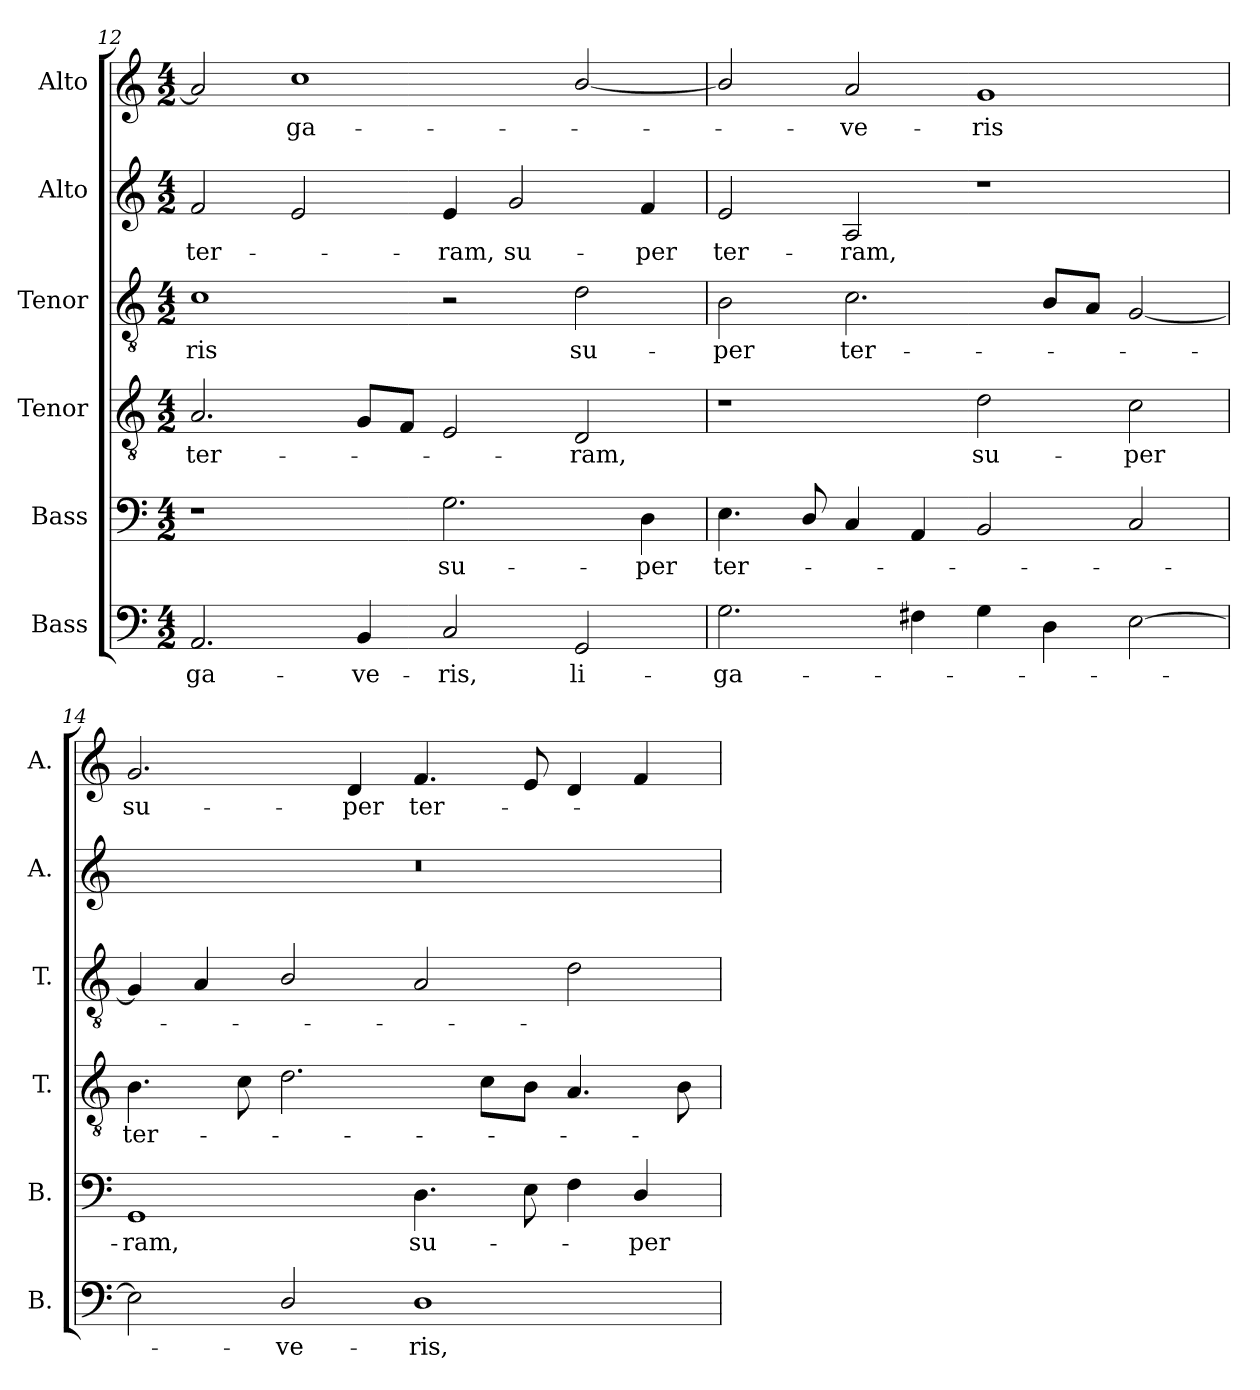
**kern	**text	**kern	**text	**kern	**text	**kern	**text	**kern	**text	**kern	**text
*part6	*part6	*part5	*part5	*part4	*part4	*part3	*part3	*part2	*part2	*part1	*part1
*staff6	*staff6	*staff5	*staff5	*staff4	*staff4	*staff3	*staff3	*staff2	*staff2	*staff1	*staff1
*I"Bass	*	*I"Bass	*	*I"Tenor	*	*I"Tenor	*	*I"Alto	*	*I"Alto	*
*I'B.	*	*I'B.	*	*I'T.	*	*I'T.	*	*I'A.	*	*I'A.	*
*clefF4	*	*clefF4	*	*clefGv2	*	*clefGv2	*	*clefG2	*	*clefG2	*
*	*	*	*	*ITrd7c12	*	*ITrd7c12	*	*	*	*	*
*k[]	*	*k[]	*	*k[]	*	*k[]	*	*k[]	*	*k[]	*
*C:	*	*C:	*	*C:	*	*C:	*	*C:	*	*C:	*
*M4/2	*	*M4/2	*	*M4/2	*	*M4/2	*	*M4/2	*	*M4/2	*
=12	=12	=12	=12	=12	=12	=12	=12	=12	=12	=12	=12
!	!LO:LY:b:color=#000000	!	!	!	!	!	!	!	!	!	!
!	!	!	!	!	!LO:LY:b:color=#000000	!	!	!	!	!	!
!	!	!	!	!	!	!	!LO:LY:b:color=#000000	!	!	!	!
!	!	!	!	!	!	!	!	!	!LO:LY:b:color=#000000	!	!
2.AAi/	-ga-	1r	.	2.AAi/	ter-	1Ci	-ris	2fi/	ter-	2ai/]	.
!	!	!	!	!	!	!	!	!	!	!	!LO:LY:b:color=#000000
.	.	.	.	.	.	.	.	2ei/	.	1cci	-ga-
!	!LO:LY:b:color=#000000	!	!	!	!	!	!	!	!	!	!
4BBi/	-ve-	.	.	8GGi/L	.	.	.	.	.	.	.
.	.	.	.	8FFi/J	.	.	.	.	.	.	.
!	!LO:LY:b:color=#000000	!	!	!	!	!	!	!	!	!	!
!	!	!	!LO:LY:b:color=#000000	!	!	!	!	!	!	!	!
!	!	!	!	!	!	!	!	!	!LO:LY:b:color=#000000	!	!
2Ci/	-ris,	2.Gi\	su-	2EEi/	.	2r	.	4ei/	-ram,	.	.
!	!	!	!	!	!	!	!	!	!LO:LY:b:color=#000000	!	!
.	.	.	.	.	.	.	.	2gi/	su-	.	.
!	!LO:LY:b:color=#000000	!	!	!	!	!	!	!	!	!	!
!	!	!	!	!	!LO:LY:b:color=#000000	!	!	!	!	!	!
!	!	!	!	!	!	!	!LO:LY:b:color=#000000	!	!	!	!
2GGi/	li-	.	.	2DDi/	-ram,	2Di\	su-	.	.	[2bi/	.
!	!	!	!LO:LY:b:color=#000000	!	!	!	!	!	!	!	!
!	!	!	!	!	!	!	!	!	!LO:LY:b:color=#000000	!	!
.	.	4Di\	-per	.	.	.	.	4fi/	-per	.	.
!!LO:LB:g=z
=13	=13	=13	=13	=13	=13	=13	=13	=13	=13	=13	=13
!	!LO:LY:b:color=#000000	!	!	!	!	!	!	!	!	!	!
!	!	!	!LO:LY:b:color=#000000	!	!	!	!	!	!	!	!
!	!	!	!	!	!	!	!LO:LY:b:color=#000000	!	!	!	!
!	!	!	!	!	!	!	!	!	!LO:LY:b:color=#000000	!	!
2.Gi\	-ga-	4.Ei\	ter-	1r	.	2BBi\	-per	2ei/	ter-	2bi/]	.
.	.	8Di/	.	.	.	.	.	.	.	.	.
!	!	!	!	!	!	!	!LO:LY:b:color=#000000	!	!	!	!
!	!	!	!	!	!	!	!	!	!LO:LY:b:color=#000000	!	!
!	!	!	!	!	!	!	!	!	!	!	!LO:LY:b:color=#000000
.	.	4Ci/	.	.	.	2.Ci\	ter-	2Ai/	-ram,	2ai/	-ve-
4F#Xi\	.	4AAi/	.	.	.	.	.	.	.	.	.
!	!	!	!	!	!LO:LY:b:color=#000000	!	!	!	!	!	!
!	!	!	!	!	!	!	!	!	!	!	!LO:LY:b:color=#000000
4Gi\	.	2BBi/	.	2Di\	su-	.	.	1r	.	1gi	-ris
4Di\	.	.	.	.	.	8BBi/L	.	.	.	.	.
.	.	.	.	.	.	8AAi/J	.	.	.	.	.
!	!	!	!	!	!LO:LY:b:color=#000000	!	!	!	!	!	!
[2Ei\	.	2Ci/	.	2Ci\	-per	[2GGi/	.	.	.	.	.
=14	=14	=14	=14	=14	=14	=14	=14	=14	=14	=14	=14
!	!	!	!LO:LY:b:color=#000000	!	!	!	!	!	!	!	!
!	!	!	!	!	!LO:LY:b:color=#000000	!	!	!LO:N:vis=1	!	!	!
!	!	!	!	!	!	!	!	!	!	!	!LO:LY:b:color=#000000
2Ei\]	.	1GGi	-ram,	4.BBi\	ter-	4GGi/]	.	0r	.	2.gi/	su-
.	.	.	.	.	.	4AAi/	.	.	.	.	.
.	.	.	.	8Ci\	.	.	.	.	.	.	.
!	!LO:LY:b:color=#000000	!	!	!	!	!	!	!	!	!	!
2Di/	-ve-	.	.	2.Di\	.	2BBi/	.	.	.	.	.
!	!	!	!	!	!	!	!	!	!	!	!LO:LY:b:color=#000000
.	.	.	.	.	.	.	.	.	.	4di/	-per
!	!LO:LY:b:color=#000000	!	!	!	!	!	!	!	!	!	!
!	!	!	!LO:LY:b:color=#000000	!	!	!	!	!	!	!	!
!	!	!	!	!	!	!	!	!	!	!	!LO:LY:b:color=#000000
1Di	-ris,	4.Di\	su-	.	.	2AAi/	.	.	.	4.fi/	ter-
.	.	.	.	8Ci\L	.	.	.	.	.	.	.
.	.	8Ei\	.	8BBi\J	.	.	.	.	.	8ei/	.
.	.	4Fi\	.	4.AAi/	.	2Di\	.	.	.	4di/	.
!	!	!	!LO:LY:b:color=#000000	!	!	!	!	!	!	!	!
.	.	4Di/	-per	.	.	.	.	.	.	4fi/	.
.	.	.	.	8BBi\	.	.	.	.	.	.	.
=	=	=	=	=	=	=	=	=	=	=	=
*-	*-	*-	*-	*-	*-	*-	*-	*-	*-	*-	*-
